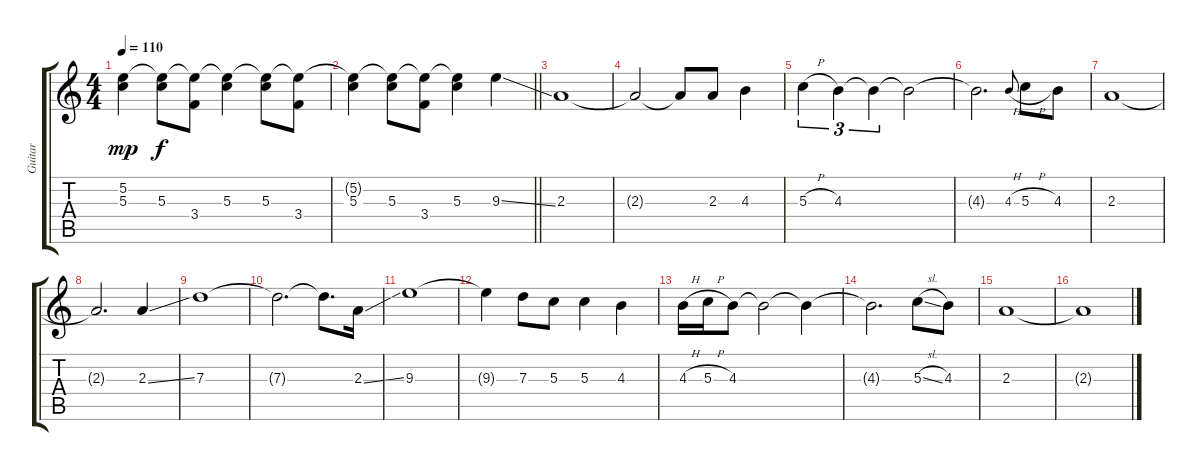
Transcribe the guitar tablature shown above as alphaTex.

\track ("Guitar" "Guitar") {instrument overdrivenguitar}
\staff {score tabs}
\tuning (E4 B3 G3 D3 A2 E2) {hide}
\ts (4 4)
\tempo 110
\clef g2
\ks c
(5.2 5.3).4{dy mp} (5.2{t} 5.3).8{dy f} (5.2{t} 3.4).8 (5.2{t} 5.3).4 (5.2{t} 5.3).8 (5.2{t} 3.4).8 |
\barLineRight lightlight
(5.2{t} 5.3).4 (5.2{t} 5.3).8 (5.2{t} 3.4).8 (5.2{t} 5.3).4 9.3{ss}.4 |
2.3.1 |
2.3{t}.2 2.3{t}.8 2.3.8 4.3.4 |
5.3{h}.4{tu (3 2)} 4.3.4{tu (3 2)} 4.3{t}.4{tu (3 2)} 4.3{t}.2 |
4.3{t}.2{d} 4.3{h}.8{gr onbeat} 5.3{h}.8 4.3.8 |
2.3.1 |
2.3{t}.2{d} 2.3{ss}.4 |
7.3.1 |
7.3{t}.2{d} 7.3{t}.8{d} 2.3{ss}.16 |
9.3.1 |
9.3{t}.4 7.3.8 5.3.8 5.3.4 4.3.4 |
4.3{h}.16 5.3{h}.16 4.3.8 4.3{t}.2 4.3{t}.4 |
4.3{t}.2{d} 5.3{sl}.8 4.3.8 |
2.3.1 |
2.3{t}.1
